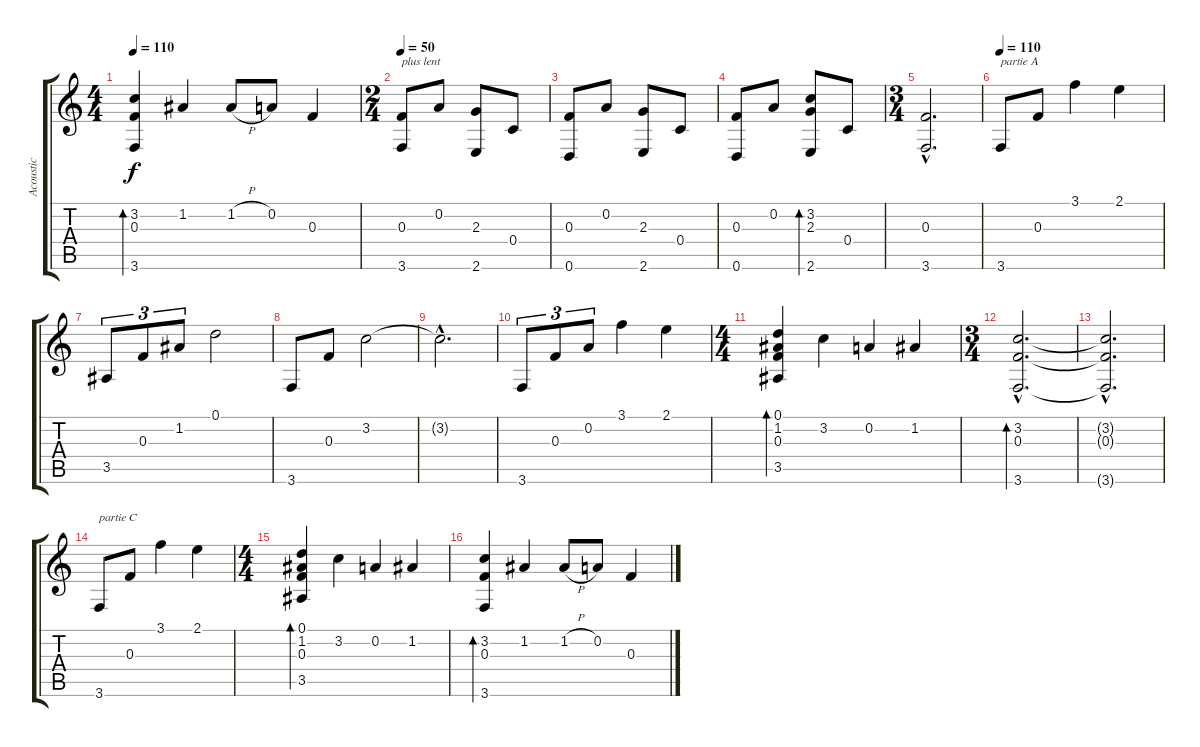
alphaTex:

\track ("Acoustic" "Acoustic") {instrument acousticguitarsteel}
\staff {score tabs}
\tuning (D4 A3 F3 C3 G2 D2) {hide}
\ts (4 4)
\tempo 110
\clef g2
\ks c
(3.2 0.3 3.6).4{bd 240 dy f} 1.2.4 1.2{h}.8 0.2.8 0.3.4 |
\ts (2 4)
\tempo 50
(0.3 3.6).8{txt "plus lent"} 0.2.8 (2.3 2.6).8 0.4.8 |
(0.3 0.6).8 0.2.8 (2.3 2.6).8 0.4.8 |
(0.3 0.6).8 0.2.8 (3.2 2.3 2.6).8{bd 480} 0.4.8 |
\ts (3 4)
(0.3{hac} 3.6{hac}).2{d} |
\tempo 110
3.6.8{txt "partie A"} 0.3.8 3.1.4 2.1.4 |
3.5.8{tu (3 2)} 0.3.8{tu (3 2)} 1.2.8{tu (3 2)} 0.1.2 |
3.6.8 0.3.8 3.2.2 |
3.2{hac t}.2{d} |
3.6.8{tu (3 2)} 0.3.8{tu (3 2)} 0.2.8{tu (3 2)} 3.1.4 2.1.4 |
\ts (4 4)
(0.1 1.2 0.3 3.5).4{bd 240} 3.2.4 0.2.4 1.2.4 |
\ts (3 4)
(3.2{hac} 0.3{hac} 3.6{hac}).2{d bd 240} |
(3.2{hac t} 0.3{hac t} 3.6{hac t}).2{d} |
3.6.8{txt "partie C"} 0.3.8 3.1.4 2.1.4 |
\ts (4 4)
(0.1 1.2 0.3 3.5).4{bd 240} 3.2.4 0.2.4 1.2.4 |
(3.2 0.3 3.6).4{bd 240} 1.2.4 1.2{h}.8 0.2.8 0.3.4
